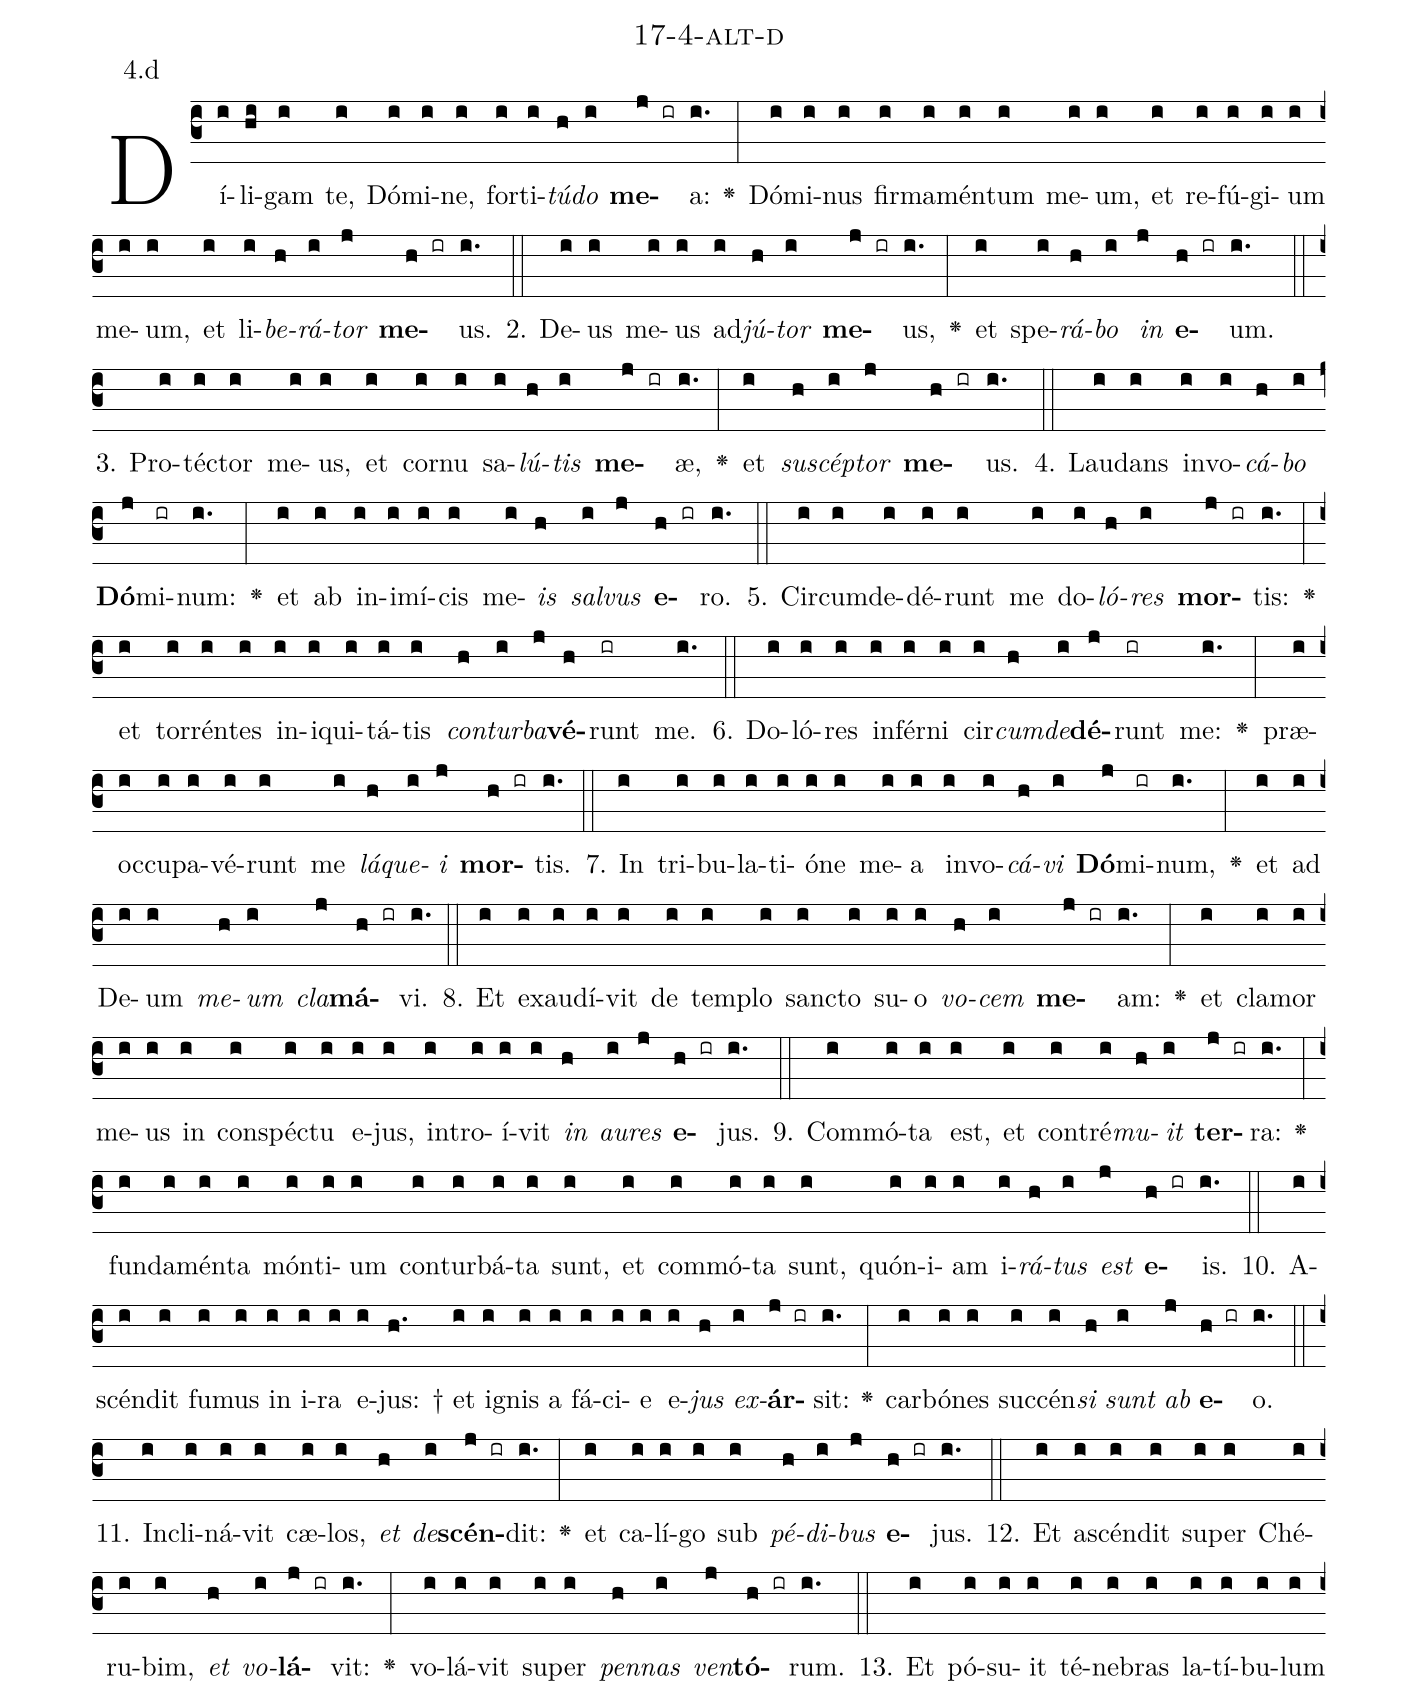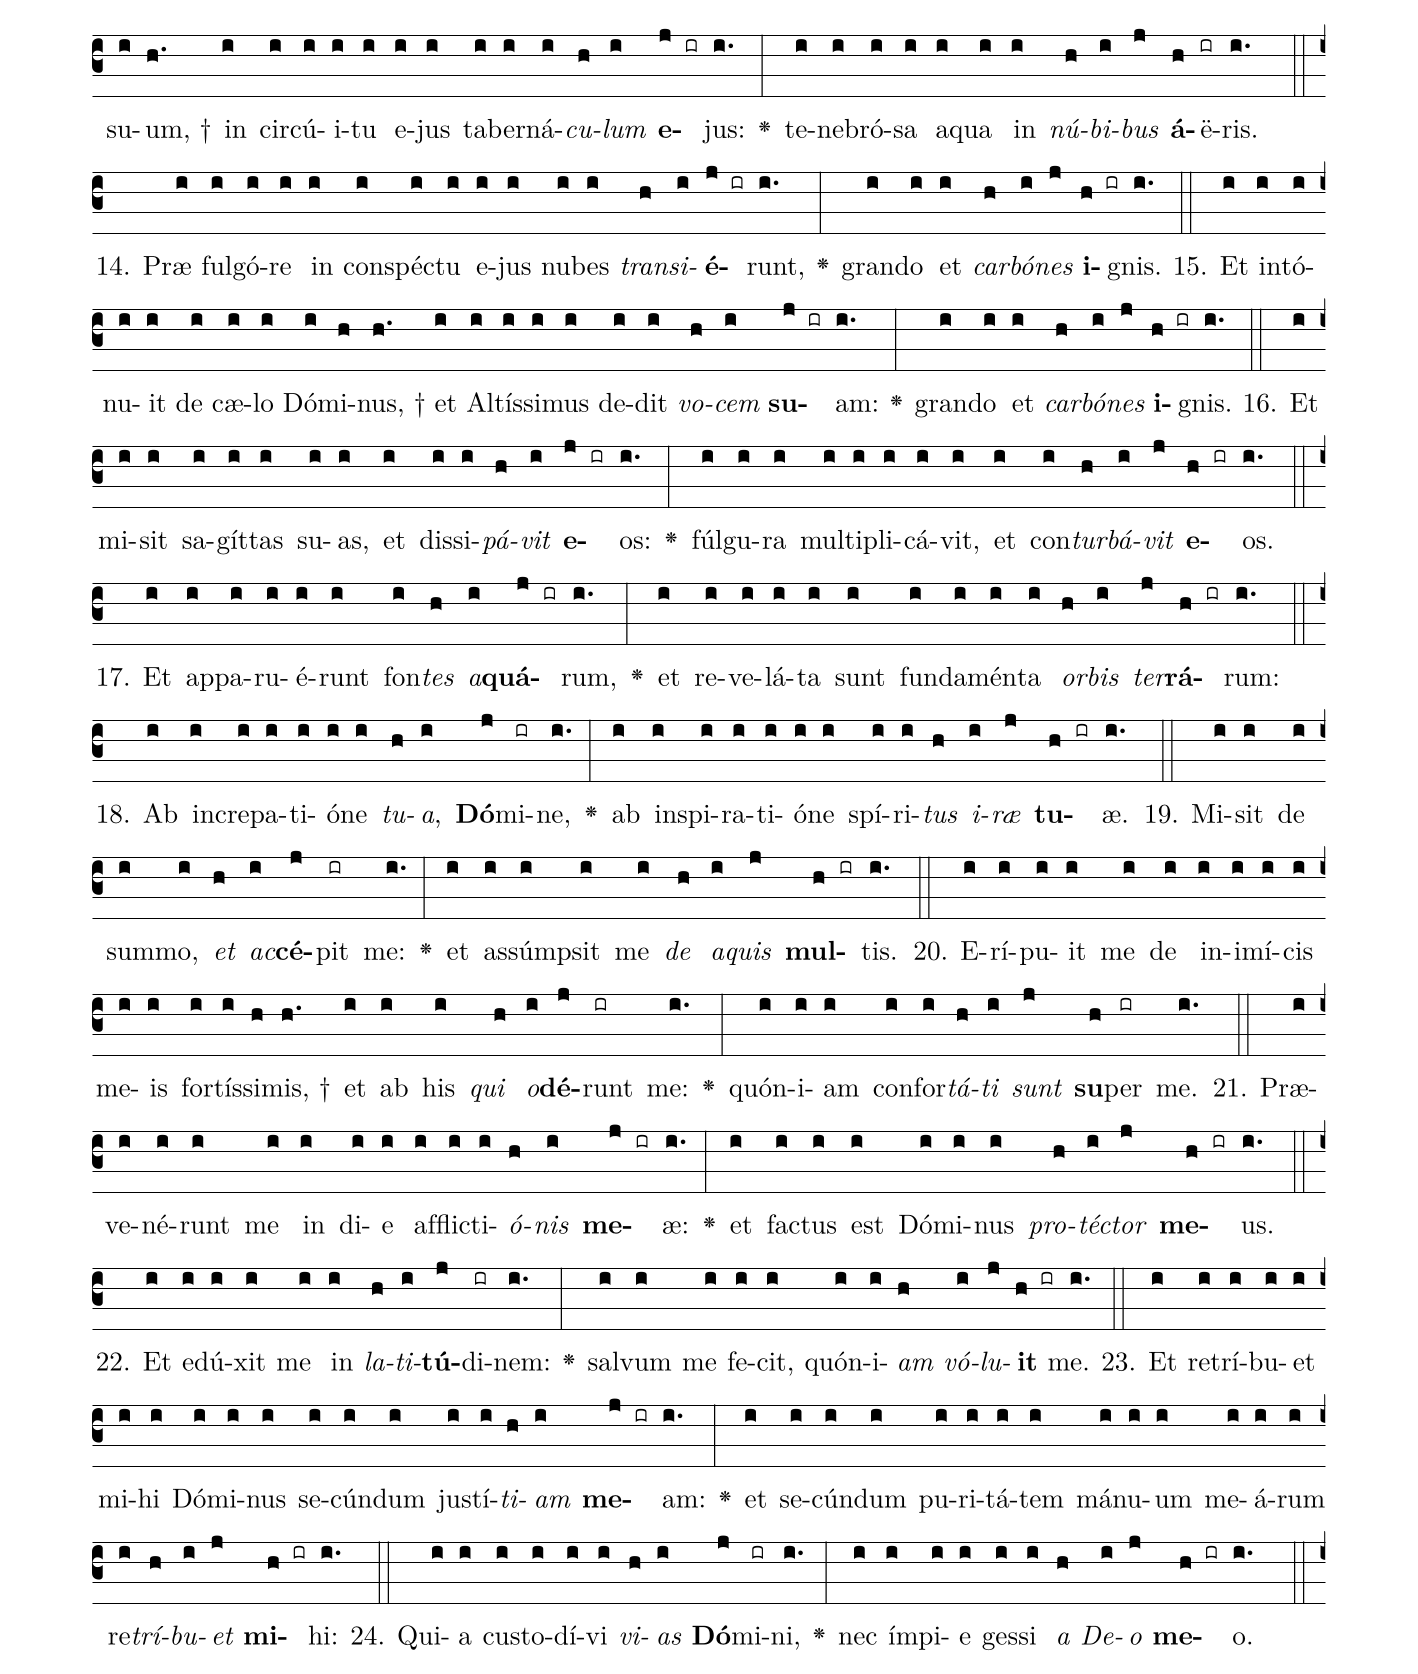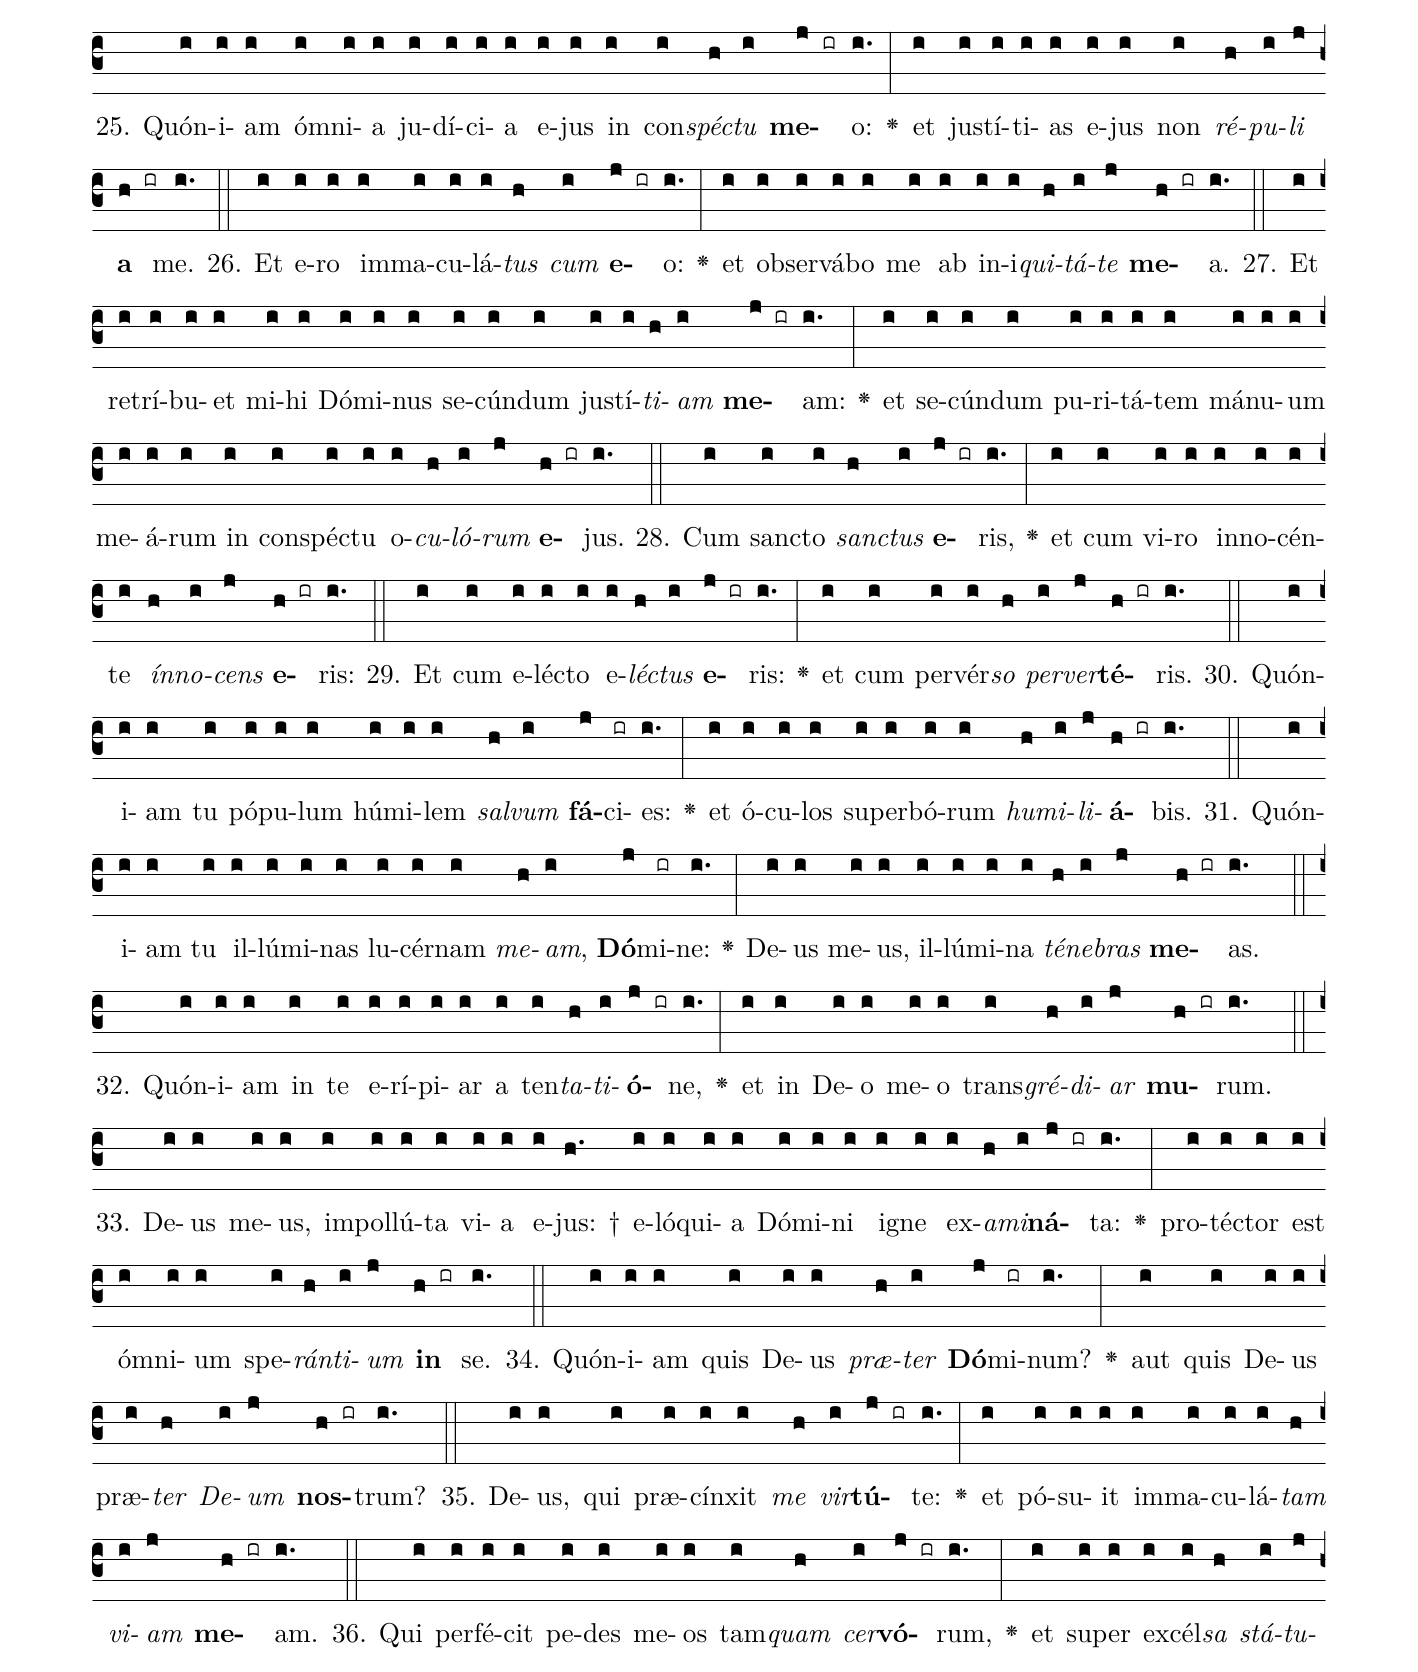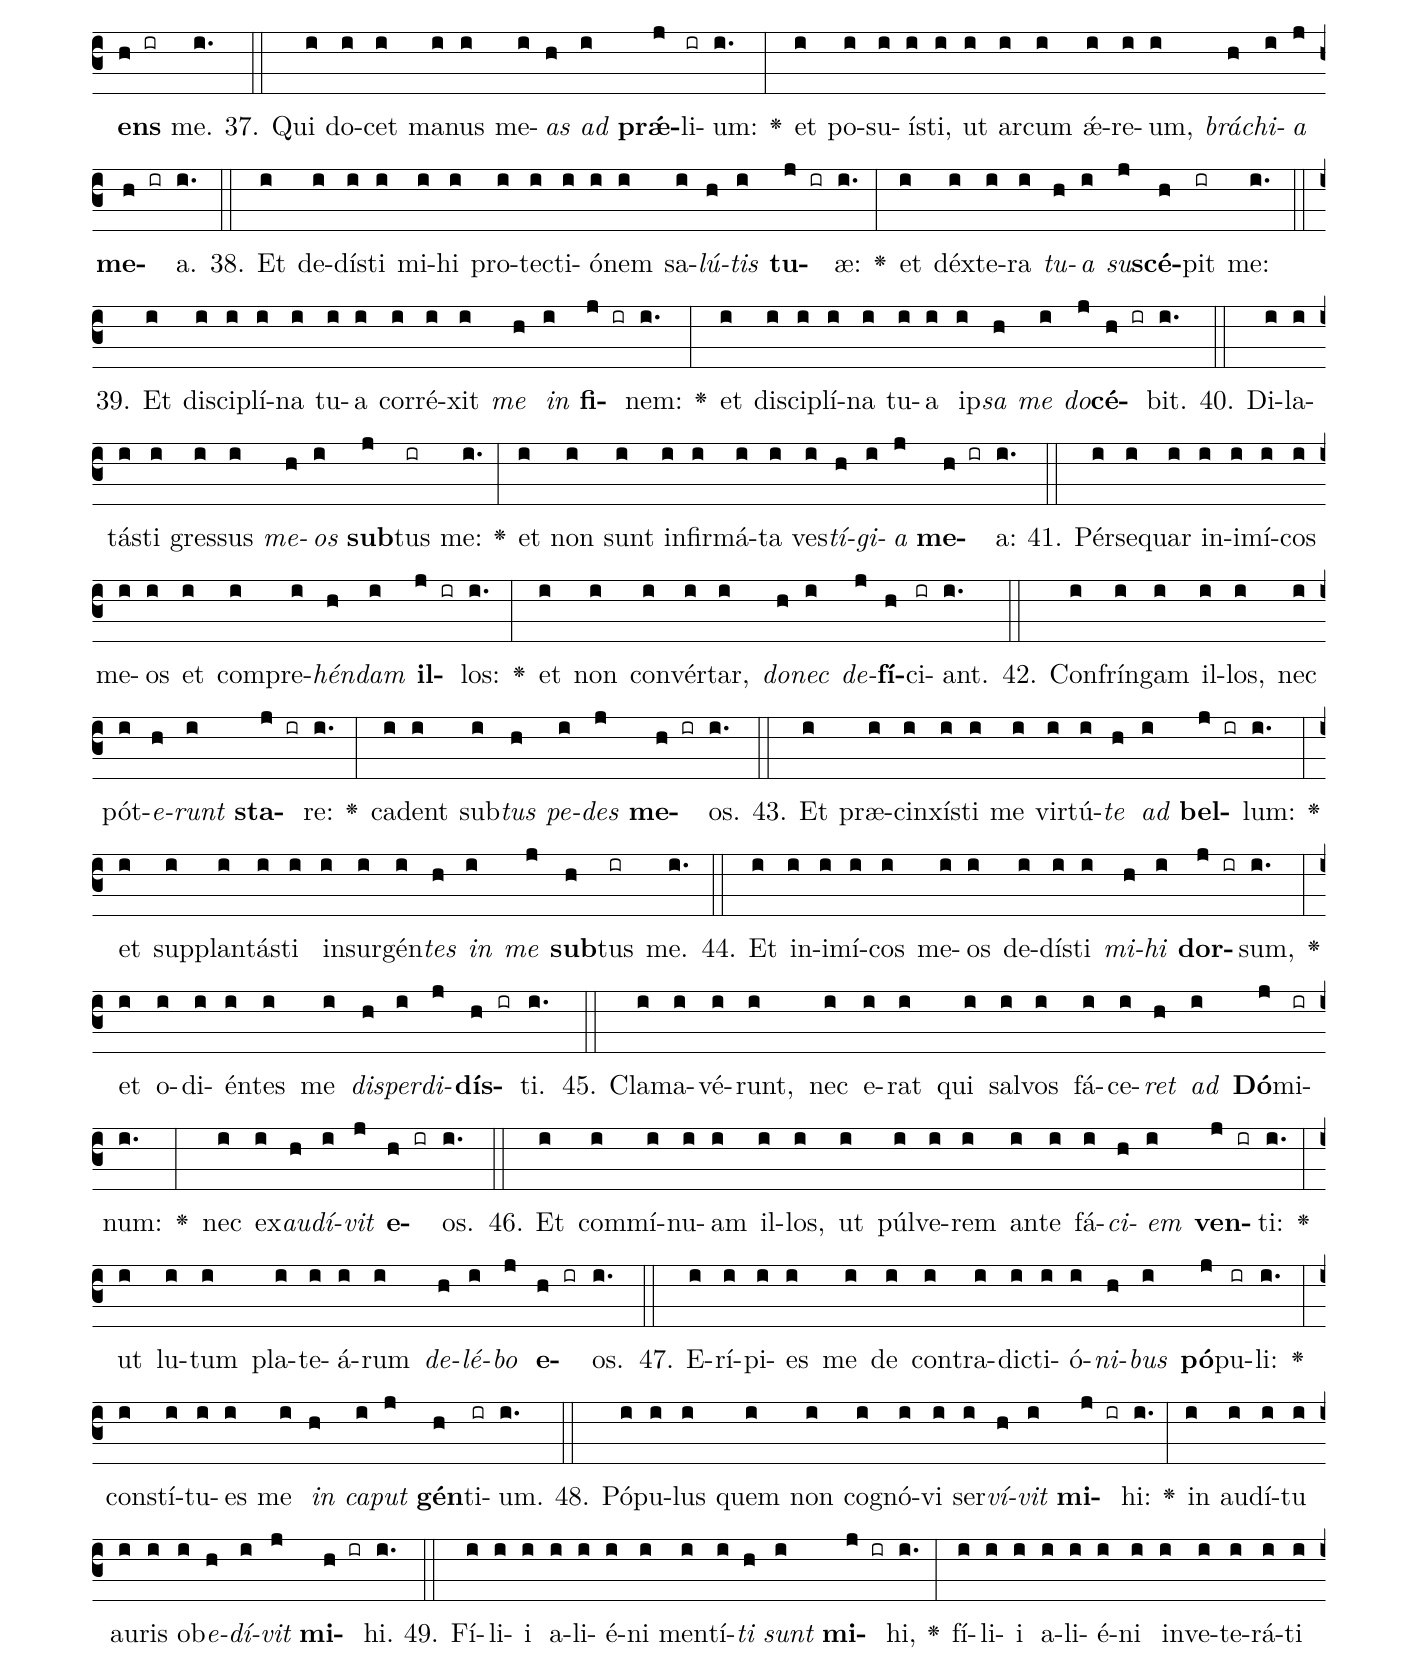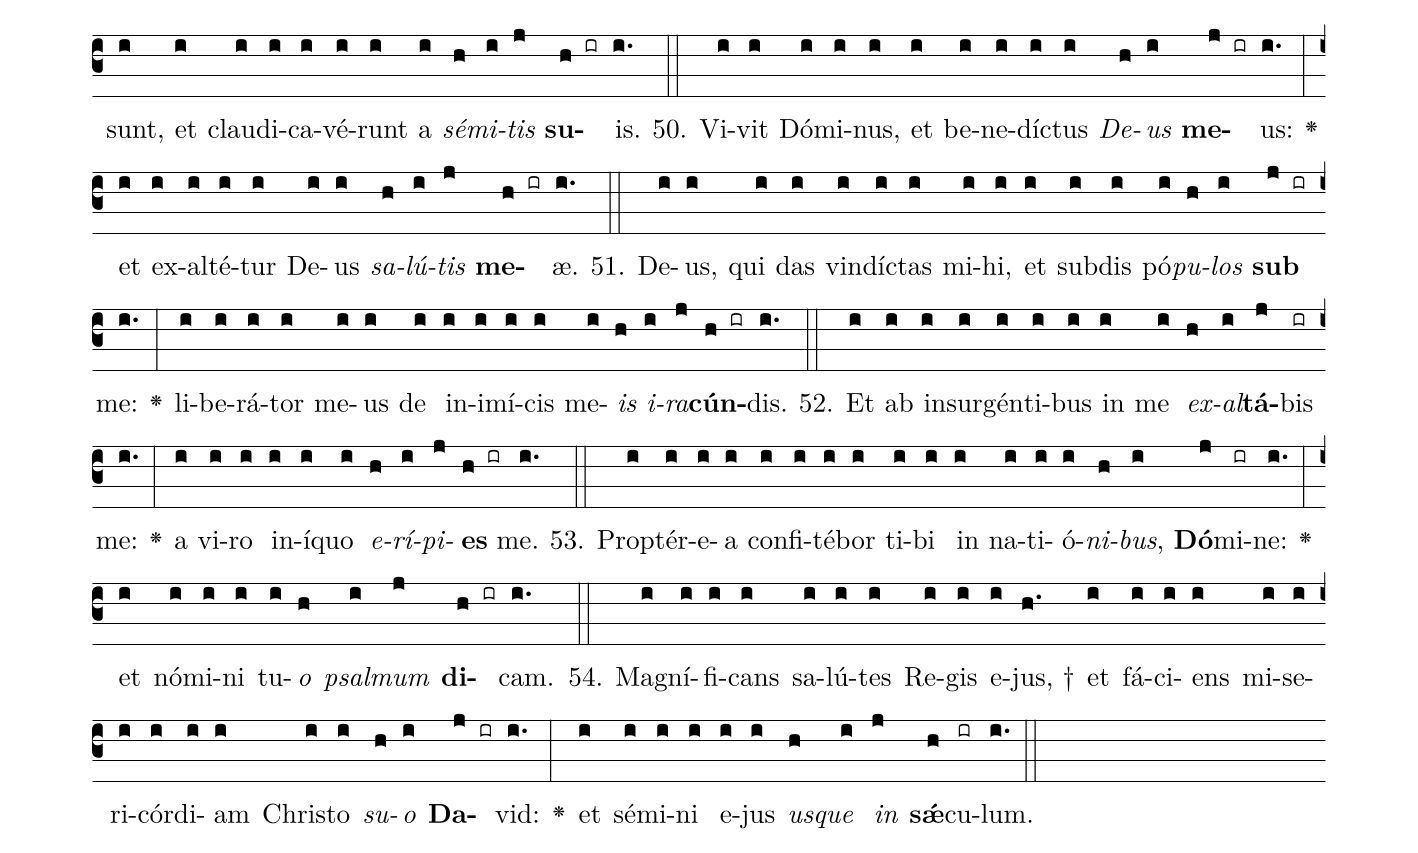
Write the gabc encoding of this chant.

name: 17-4-alt-d;
annotation: 4.d;
%%
(c3)Dí(i)li(hi)gam(i) te,(i) Dó(i)mi(i)ne,(i) for(i)ti(i)<i>tú</i>(h)<i>do</i>(i) <b>me</b>(j ir)a:(i.) <v>\greheightstar</v>(:) Dó(i)mi(i)nus(i) fir(i)ma(i)mén(i)tum(i) me(i)um,(i) et(i) re(i)fú(i)gi(i)um(i) me(i)um,(i) et(i) li(i)<i>be</i>(h)<i>rá</i>(i)<i>tor</i>(j) <b>me</b>(h ir)us.(i.) (::)
2. De(i)us(i) me(i)us(i) ad(i)<i>jú</i>(h)<i>tor</i>(i) <b>me</b>(j ir)us,(i.) <v>\greheightstar</v>(:) et(i) spe(i)<i>rá</i>(h)<i>bo</i>(i) <i>in</i>(j) <b>e</b>(h ir)um.(i.) (::)
3. Pro(i)téc(i)tor(i) me(i)us,(i) et(i) cor(i)nu(i) sa(i)<i>lú</i>(h)<i>tis</i>(i) <b>me</b>(j ir)æ,(i.) <v>\greheightstar</v>(:) et(i) <i>su</i>(h)<i>scép</i>(i)<i>tor</i>(j) <b>me</b>(h ir)us.(i.) (::)
4. Lau(i)dans(i) in(i)vo(i)<i>cá</i>(h)<i>bo</i>(i) <b>Dó</b>(j)mi(ir)num:(i.) <v>\greheightstar</v>(:) et(i) ab(i) in(i)i(i)mí(i)cis(i) me(i)<i>is</i>(h) <i>sal</i>(i)<i>vus</i>(j) <b>e</b>(h ir)ro.(i.) (::)
5. Cir(i)cum(i)de(i)dé(i)runt(i) me(i) do(i)<i>ló</i>(h)<i>res</i>(i) <b>mor</b>(j ir)tis:(i.) <v>\greheightstar</v>(:) et(i) tor(i)rén(i)tes(i) in(i)i(i)qui(i)tá(i)tis(i) <i>con</i>(h)<i>tur</i>(i)<i>ba</i>(j)<b>vé</b>(h)runt(ir) me.(i.) (::)
6. Do(i)ló(i)res(i) in(i)fér(i)ni(i) cir(i)<i>cum</i>(h)<i>de</i>(i)<b>dé</b>(j)runt(ir) me:(i.) <v>\greheightstar</v>(:) præ(i)oc(i)cu(i)pa(i)vé(i)runt(i) me(i) <i>lá</i>(h)<i>que</i>(i)<i>i</i>(j) <b>mor</b>(h ir)tis.(i.) (::)
7. In(i) tri(i)bu(i)la(i)ti(i)ó(i)ne(i) me(i)a(i) in(i)vo(i)<i>cá</i>(h)<i>vi</i>(i) <b>Dó</b>(j)mi(ir)num,(i.) <v>\greheightstar</v>(:) et(i) ad(i) De(i)um(i) <i>me</i>(h)<i>um</i>(i) <i>cla</i>(j)<b>má</b>(h ir)vi.(i.) (::)
8. Et(i) ex(i)au(i)dí(i)vit(i) de(i) tem(i)plo(i) sanc(i)to(i) su(i)o(i) <i>vo</i>(h)<i>cem</i>(i) <b>me</b>(j ir)am:(i.) <v>\greheightstar</v>(:) et(i) cla(i)mor(i) me(i)us(i) in(i) con(i)spéc(i)tu(i) e(i)jus,(i) in(i)tro(i)í(i)vit(i) <i>in</i>(h) <i>au</i>(i)<i>res</i>(j) <b>e</b>(h ir)jus.(i.) (::)
9. Com(i)mó(i)ta(i) est,(i) et(i) con(i)tré(i)<i>mu</i>(h)<i>it</i>(i) <b>ter</b>(j ir)ra:(i.) <v>\greheightstar</v>(:) fun(i)da(i)mén(i)ta(i) món(i)ti(i)um(i) con(i)tur(i)bá(i)ta(i) sunt,(i) et(i) com(i)mó(i)ta(i) sunt,(i) quón(i)i(i)am(i) i(i)<i>rá</i>(h)<i>tus</i>(i) <i>est</i>(j) <b>e</b>(h ir)is.(i.) (::)
10. A(i)scén(i)dit(i) fu(i)mus(i) in(i) i(i)ra(i) e(i)jus: †(h.) et(i) i(i)gnis(i) a(i) fá(i)ci(i)e(i) e(i)<i>jus</i>(h) <i>ex</i>(i)<b>ár</b>(j ir)sit:(i.) <v>\greheightstar</v>(:) car(i)bó(i)nes(i) suc(i)cén(i)<i>si</i>(h) <i>sunt</i>(i) <i>ab</i>(j) <b>e</b>(h ir)o.(i.) (::)
11. In(i)cli(i)ná(i)vit(i) cæ(i)los,(i) <i>et</i>(h) <i>de</i>(i)<b>scén</b>(j ir)dit:(i.) <v>\greheightstar</v>(:) et(i) ca(i)lí(i)go(i) sub(i) <i>pé</i>(h)<i>di</i>(i)<i>bus</i>(j) <b>e</b>(h ir)jus.(i.) (::)
12. Et(i) a(i)scén(i)dit(i) su(i)per(i) Ché(i)ru(i)bim,(i) <i>et</i>(h) <i>vo</i>(i)<b>lá</b>(j ir)vit:(i.) <v>\greheightstar</v>(:) vo(i)lá(i)vit(i) su(i)per(i) <i>pen</i>(h)<i>nas</i>(i) <i>ven</i>(j)<b>tó</b>(h ir)rum.(i.) (::)
13. Et(i) pó(i)su(i)it(i) té(i)ne(i)bras(i) la(i)tí(i)bu(i)lum(i) su(i)um, †(h.) in(i) cir(i)cú(i)i(i)tu(i) e(i)jus(i) ta(i)ber(i)ná(i)<i>cu</i>(h)<i>lum</i>(i) <b>e</b>(j ir)jus:(i.) <v>\greheightstar</v>(:) te(i)ne(i)bró(i)sa(i) a(i)qua(i) in(i) <i>nú</i>(h)<i>bi</i>(i)<i>bus</i>(j) <b>á</b>(h)ë(ir)ris.(i.) (::)
14. Præ(i) ful(i)gó(i)re(i) in(i) con(i)spéc(i)tu(i) e(i)jus(i) nu(i)bes(i) <i>trans</i>(h)<i>i</i>(i)<b>é</b>(j ir)runt,(i.) <v>\greheightstar</v>(:) gran(i)do(i) et(i) <i>car</i>(h)<i>bó</i>(i)<i>nes</i>(j) <b>i</b>(h ir)gnis.(i.) (::)
15. Et(i) in(i)tó(i)nu(i)it(i) de(i) cæ(i)lo(i) Dó(i)mi(h)nus, †(h.) et(i) Al(i)tís(i)si(i)mus(i) de(i)dit(i) <i>vo</i>(h)<i>cem</i>(i) <b>su</b>(j ir)am:(i.) <v>\greheightstar</v>(:) gran(i)do(i) et(i) <i>car</i>(h)<i>bó</i>(i)<i>nes</i>(j) <b>i</b>(h ir)gnis.(i.) (::)
16. Et(i) mi(i)sit(i) sa(i)gít(i)tas(i) su(i)as,(i) et(i) dis(i)si(i)<i>pá</i>(h)<i>vit</i>(i) <b>e</b>(j ir)os:(i.) <v>\greheightstar</v>(:) fúl(i)gu(i)ra(i) mul(i)ti(i)pli(i)cá(i)vit,(i) et(i) con(i)<i>tur</i>(h)<i>bá</i>(i)<i>vit</i>(j) <b>e</b>(h ir)os.(i.) (::)
17. Et(i) ap(i)pa(i)ru(i)é(i)runt(i) fon(i)<i>tes</i>(h) <i>a</i>(i)<b>quá</b>(j ir)rum,(i.) <v>\greheightstar</v>(:) et(i) re(i)ve(i)lá(i)ta(i) sunt(i) fun(i)da(i)mén(i)ta(i) <i>or</i>(h)<i>bis</i>(i) <i>ter</i>(j)<b>rá</b>(h ir)rum:(i.) (::)
18. Ab(i) in(i)cre(i)pa(i)ti(i)ó(i)ne(i) <i>tu</i>(h)<i>a</i>,(i) <b>Dó</b>(j)mi(ir)ne,(i.) <v>\greheightstar</v>(:) ab(i) in(i)spi(i)ra(i)ti(i)ó(i)ne(i) spí(i)ri(i)<i>tus</i>(h) <i>i</i>(i)<i>ræ</i>(j) <b>tu</b>(h ir)æ.(i.) (::)
19. Mi(i)sit(i) de(i) sum(i)mo,(i) <i>et</i>(h) <i>ac</i>(i)<b>cé</b>(j)pit(ir) me:(i.) <v>\greheightstar</v>(:) et(i) as(i)súmp(i)sit(i) me(i) <i>de</i>(h) <i>a</i>(i)<i>quis</i>(j) <b>mul</b>(h ir)tis.(i.) (::)
20. E(i)rí(i)pu(i)it(i) me(i) de(i) in(i)i(i)mí(i)cis(i) me(i)is(i) for(i)tís(i)si(h)mis, †(h.) et(i) ab(i) his(i) <i>qui</i>(h) <i>o</i>(i)<b>dé</b>(j)runt(ir) me:(i.) <v>\greheightstar</v>(:) quón(i)i(i)am(i) con(i)for(i)<i>tá</i>(h)<i>ti</i>(i) <i>sunt</i>(j) <b>su</b>(h)per(ir) me.(i.) (::)
21. Præ(i)ve(i)né(i)runt(i) me(i) in(i) di(i)e(i) af(i)flic(i)ti(i)<i>ó</i>(h)<i>nis</i>(i) <b>me</b>(j ir)æ:(i.) <v>\greheightstar</v>(:) et(i) fac(i)tus(i) est(i) Dó(i)mi(i)nus(i) <i>pro</i>(h)<i>téc</i>(i)<i>tor</i>(j) <b>me</b>(h ir)us.(i.) (::)
22. Et(i) e(i)dú(i)xit(i) me(i) in(i) <i>la</i>(h)<i>ti</i>(i)<b>tú</b>(j)di(ir)nem:(i.) <v>\greheightstar</v>(:) sal(i)vum(i) me(i) fe(i)cit,(i) quón(i)i(i)<i>am</i>(h) <i>vó</i>(i)<i>lu</i>(j)<b>it</b>(h ir) me.(i.) (::)
23. Et(i) re(i)trí(i)bu(i)et(i) mi(i)hi(i) Dó(i)mi(i)nus(i) se(i)cún(i)dum(i) jus(i)tí(i)<i>ti</i>(h)<i>am</i>(i) <b>me</b>(j ir)am:(i.) <v>\greheightstar</v>(:) et(i) se(i)cún(i)dum(i) pu(i)ri(i)tá(i)tem(i) má(i)nu(i)um(i) me(i)á(i)rum(i) re(i)<i>trí</i>(h)<i>bu</i>(i)<i>et</i>(j) <b>mi</b>(h ir)hi:(i.) (::)
24. Qui(i)a(i) cus(i)to(i)dí(i)vi(i) <i>vi</i>(h)<i>as</i>(i) <b>Dó</b>(j)mi(ir)ni,(i.) <v>\greheightstar</v>(:) nec(i) ím(i)pi(i)e(i) ges(i)si(i) <i>a</i>(h) <i>De</i>(i)<i>o</i>(j) <b>me</b>(h ir)o.(i.) (::)
25. Quón(i)i(i)am(i) óm(i)ni(i)a(i) ju(i)dí(i)ci(i)a(i) e(i)jus(i) in(i) con(i)<i>spéc</i>(h)<i>tu</i>(i) <b>me</b>(j ir)o:(i.) <v>\greheightstar</v>(:) et(i) jus(i)tí(i)ti(i)as(i) e(i)jus(i) non(i) <i>ré</i>(h)<i>pu</i>(i)<i>li</i>(j) <b>a</b>(h ir) me.(i.) (::)
26. Et(i) e(i)ro(i) im(i)ma(i)cu(i)lá(i)<i>tus</i>(h) <i>cum</i>(i) <b>e</b>(j ir)o:(i.) <v>\greheightstar</v>(:) et(i) ob(i)ser(i)vá(i)bo(i) me(i) ab(i) in(i)i(i)<i>qui</i>(h)<i>tá</i>(i)<i>te</i>(j) <b>me</b>(h ir)a.(i.) (::)
27. Et(i) re(i)trí(i)bu(i)et(i) mi(i)hi(i) Dó(i)mi(i)nus(i) se(i)cún(i)dum(i) jus(i)tí(i)<i>ti</i>(h)<i>am</i>(i) <b>me</b>(j ir)am:(i.) <v>\greheightstar</v>(:) et(i) se(i)cún(i)dum(i) pu(i)ri(i)tá(i)tem(i) má(i)nu(i)um(i) me(i)á(i)rum(i) in(i) con(i)spéc(i)tu(i) o(i)<i>cu</i>(h)<i>ló</i>(i)<i>rum</i>(j) <b>e</b>(h ir)jus.(i.) (::)
28. Cum(i) sanc(i)to(i) <i>sanc</i>(h)<i>tus</i>(i) <b>e</b>(j ir)ris,(i.) <v>\greheightstar</v>(:) et(i) cum(i) vi(i)ro(i) in(i)no(i)cén(i)te(i) <i>ín</i>(h)<i>no</i>(i)<i>cens</i>(j) <b>e</b>(h ir)ris:(i.) (::)
29. Et(i) cum(i) e(i)léc(i)to(i) e(i)<i>léc</i>(h)<i>tus</i>(i) <b>e</b>(j ir)ris:(i.) <v>\greheightstar</v>(:) et(i) cum(i) per(i)vér(i)<i>so</i>(h) <i>per</i>(i)<i>ver</i>(j)<b>té</b>(h ir)ris.(i.) (::)
30. Quón(i)i(i)am(i) tu(i) pó(i)pu(i)lum(i) hú(i)mi(i)lem(i) <i>sal</i>(h)<i>vum</i>(i) <b>fá</b>(j)ci(ir)es:(i.) <v>\greheightstar</v>(:) et(i) ó(i)cu(i)los(i) su(i)per(i)bó(i)rum(i) <i>hu</i>(h)<i>mi</i>(i)<i>li</i>(j)<b>á</b>(h ir)bis.(i.) (::)
31. Quón(i)i(i)am(i) tu(i) il(i)lú(i)mi(i)nas(i) lu(i)cér(i)nam(i) <i>me</i>(h)<i>am</i>,(i) <b>Dó</b>(j)mi(ir)ne:(i.) <v>\greheightstar</v>(:) De(i)us(i) me(i)us,(i) il(i)lú(i)mi(i)na(i) <i>té</i>(h)<i>ne</i>(i)<i>bras</i>(j) <b>me</b>(h ir)as.(i.) (::)
32. Quón(i)i(i)am(i) in(i) te(i) e(i)rí(i)pi(i)ar(i) a(i) ten(i)<i>ta</i>(h)<i>ti</i>(i)<b>ó</b>(j ir)ne,(i.) <v>\greheightstar</v>(:) et(i) in(i) De(i)o(i) me(i)o(i) trans(i)<i>gré</i>(h)<i>di</i>(i)<i>ar</i>(j) <b>mu</b>(h ir)rum.(i.) (::)
33. De(i)us(i) me(i)us,(i) im(i)pol(i)lú(i)ta(i) vi(i)a(i) e(i)jus: †(h.) e(i)ló(i)qui(i)a(i) Dó(i)mi(i)ni(i) i(i)gne(i) ex(i)<i>a</i>(h)<i>mi</i>(i)<b>ná</b>(j ir)ta:(i.) <v>\greheightstar</v>(:) pro(i)téc(i)tor(i) est(i) óm(i)ni(i)um(i) spe(i)<i>rán</i>(h)<i>ti</i>(i)<i>um</i>(j) <b>in</b>(h ir) se.(i.) (::)
34. Quón(i)i(i)am(i) quis(i) De(i)us(i) <i>præ</i>(h)<i>ter</i>(i) <b>Dó</b>(j)mi(ir)num?(i.) <v>\greheightstar</v>(:) aut(i) quis(i) De(i)us(i) præ(i)<i>ter</i>(h) <i>De</i>(i)<i>um</i>(j) <b>nos</b>(h ir)trum?(i.) (::)
35. De(i)us,(i) qui(i) præ(i)cín(i)xit(i) <i>me</i>(h) <i>vir</i>(i)<b>tú</b>(j ir)te:(i.) <v>\greheightstar</v>(:) et(i) pó(i)su(i)it(i) im(i)ma(i)cu(i)lá(i)<i>tam</i>(h) <i>vi</i>(i)<i>am</i>(j) <b>me</b>(h ir)am.(i.) (::)
36. Qui(i) per(i)fé(i)cit(i) pe(i)des(i) me(i)os(i) tam(i)<i>quam</i>(h) <i>cer</i>(i)<b>vó</b>(j ir)rum,(i.) <v>\greheightstar</v>(:) et(i) su(i)per(i) ex(i)cél(i)<i>sa</i>(h) <i>stá</i>(i)<i>tu</i>(j)<b>ens</b>(h ir) me.(i.) (::)
37. Qui(i) do(i)cet(i) ma(i)nus(i) me(i)<i>as</i>(h) <i>ad</i>(i) <b>prǽ</b>(j)li(ir)um:(i.) <v>\greheightstar</v>(:) et(i) po(i)su(i)ís(i)ti,(i) ut(i) ar(i)cum(i) ǽ(i)re(i)um,(i) <i>brá</i>(h)<i>chi</i>(i)<i>a</i>(j) <b>me</b>(h ir)a.(i.) (::)
38. Et(i) de(i)dís(i)ti(i) mi(i)hi(i) pro(i)tec(i)ti(i)ó(i)nem(i) sa(i)<i>lú</i>(h)<i>tis</i>(i) <b>tu</b>(j ir)æ:(i.) <v>\greheightstar</v>(:) et(i) déx(i)te(i)ra(i) <i>tu</i>(h)<i>a</i>(i) <i>su</i>(j)<b>scé</b>(h)pit(ir) me:(i.) (::)
39. Et(i) di(i)sci(i)plí(i)na(i) tu(i)a(i) cor(i)ré(i)xit(i) <i>me</i>(h) <i>in</i>(i) <b>fi</b>(j ir)nem:(i.) <v>\greheightstar</v>(:) et(i) di(i)sci(i)plí(i)na(i) tu(i)a(i) ip(i)<i>sa</i>(h) <i>me</i>(i) <i>do</i>(j)<b>cé</b>(h ir)bit.(i.) (::)
40. Di(i)la(i)tás(i)ti(i) gres(i)sus(i) <i>me</i>(h)<i>os</i>(i) <b>sub</b>(j)tus(ir) me:(i.) <v>\greheightstar</v>(:) et(i) non(i) sunt(i) in(i)fir(i)má(i)ta(i) ves(i)<i>tí</i>(h)<i>gi</i>(i)<i>a</i>(j) <b>me</b>(h ir)a:(i.) (::)
41. Pér(i)se(i)quar(i) in(i)i(i)mí(i)cos(i) me(i)os(i) et(i) com(i)pre(i)<i>hén</i>(h)<i>dam</i>(i) <b>il</b>(j ir)los:(i.) <v>\greheightstar</v>(:) et(i) non(i) con(i)vér(i)tar,(i) <i>do</i>(h)<i>nec</i>(i) <i>de</i>(j)<b>fí</b>(h)ci(ir)ant.(i.) (::)
42. Con(i)frín(i)gam(i) il(i)los,(i) nec(i) pót(i)<i>e</i>(h)<i>runt</i>(i) <b>sta</b>(j ir)re:(i.) <v>\greheightstar</v>(:) ca(i)dent(i) sub(i)<i>tus</i>(h) <i>pe</i>(i)<i>des</i>(j) <b>me</b>(h ir)os.(i.) (::)
43. Et(i) præ(i)cin(i)xís(i)ti(i) me(i) vir(i)tú(i)<i>te</i>(h) <i>ad</i>(i) <b>bel</b>(j ir)lum:(i.) <v>\greheightstar</v>(:) et(i) sup(i)plan(i)tás(i)ti(i) in(i)sur(i)gén(i)<i>tes</i>(h) <i>in</i>(i) <i>me</i>(j) <b>sub</b>(h)tus(ir) me.(i.) (::)
44. Et(i) in(i)i(i)mí(i)cos(i) me(i)os(i) de(i)dís(i)ti(i) <i>mi</i>(h)<i>hi</i>(i) <b>dor</b>(j ir)sum,(i.) <v>\greheightstar</v>(:) et(i) o(i)di(i)én(i)tes(i) me(i) <i>dis</i>(h)<i>per</i>(i)<i>di</i>(j)<b>dís</b>(h ir)ti.(i.) (::)
45. Cla(i)ma(i)vé(i)runt,(i) nec(i) e(i)rat(i) qui(i) sal(i)vos(i) fá(i)ce(i)<i>ret</i>(h) <i>ad</i>(i) <b>Dó</b>(j)mi(ir)num:(i.) <v>\greheightstar</v>(:) nec(i) ex(i)<i>au</i>(h)<i>dí</i>(i)<i>vit</i>(j) <b>e</b>(h ir)os.(i.) (::)
46. Et(i) com(i)mí(i)nu(i)am(i) il(i)los,(i) ut(i) púl(i)ve(i)rem(i) an(i)te(i) fá(i)<i>ci</i>(h)<i>em</i>(i) <b>ven</b>(j ir)ti:(i.) <v>\greheightstar</v>(:) ut(i) lu(i)tum(i) pla(i)te(i)á(i)rum(i) <i>de</i>(h)<i>lé</i>(i)<i>bo</i>(j) <b>e</b>(h ir)os.(i.) (::)
47. E(i)rí(i)pi(i)es(i) me(i) de(i) con(i)tra(i)dic(i)ti(i)ó(i)<i>ni</i>(h)<i>bus</i>(i) <b>pó</b>(j)pu(ir)li:(i.) <v>\greheightstar</v>(:) con(i)stí(i)tu(i)es(i) me(i) <i>in</i>(h) <i>ca</i>(i)<i>put</i>(j) <b>gén</b>(h)ti(ir)um.(i.) (::)
48. Pó(i)pu(i)lus(i) quem(i) non(i) co(i)gnó(i)vi(i) ser(i)<i>ví</i>(h)<i>vit</i>(i) <b>mi</b>(j ir)hi:(i.) <v>\greheightstar</v>(:) in(i) au(i)dí(i)tu(i) au(i)ris(i) ob(i)<i>e</i>(h)<i>dí</i>(i)<i>vit</i>(j) <b>mi</b>(h ir)hi.(i.) (::)
49. Fí(i)li(i)i(i) a(i)li(i)é(i)ni(i) men(i)tí(i)<i>ti</i>(h) <i>sunt</i>(i) <b>mi</b>(j ir)hi,(i.) <v>\greheightstar</v>(:) fí(i)li(i)i(i) a(i)li(i)é(i)ni(i) in(i)ve(i)te(i)rá(i)ti(i) sunt,(i) et(i) clau(i)di(i)ca(i)vé(i)runt(i) a(i) <i>sé</i>(h)<i>mi</i>(i)<i>tis</i>(j) <b>su</b>(h ir)is.(i.) (::)
50. Vi(i)vit(i) Dó(i)mi(i)nus,(i) et(i) be(i)ne(i)díc(i)tus(i) <i>De</i>(h)<i>us</i>(i) <b>me</b>(j ir)us:(i.) <v>\greheightstar</v>(:) et(i) ex(i)al(i)té(i)tur(i) De(i)us(i) <i>sa</i>(h)<i>lú</i>(i)<i>tis</i>(j) <b>me</b>(h ir)æ.(i.) (::)
51. De(i)us,(i) qui(i) das(i) vin(i)díc(i)tas(i) mi(i)hi,(i) et(i) sub(i)dis(i) pó(i)<i>pu</i>(h)<i>los</i>(i) <b>sub</b>(j ir) me:(i.) <v>\greheightstar</v>(:) li(i)be(i)rá(i)tor(i) me(i)us(i) de(i) in(i)i(i)mí(i)cis(i) me(i)<i>is</i>(h) <i>i</i>(i)<i>ra</i>(j)<b>cún</b>(h ir)dis.(i.) (::)
52. Et(i) ab(i) in(i)sur(i)gén(i)ti(i)bus(i) in(i) me(i) <i>ex</i>(h)<i>al</i>(i)<b>tá</b>(j)bis(ir) me:(i.) <v>\greheightstar</v>(:) a(i) vi(i)ro(i) in(i)í(i)quo(i) <i>e</i>(h)<i>rí</i>(i)<i>pi</i>(j)<b>es</b>(h ir) me.(i.) (::)
53. Prop(i)tér(i)e(i)a(i) con(i)fi(i)té(i)bor(i) ti(i)bi(i) in(i) na(i)ti(i)ó(i)<i>ni</i>(h)<i>bus</i>,(i) <b>Dó</b>(j)mi(ir)ne:(i.) <v>\greheightstar</v>(:) et(i) nó(i)mi(i)ni(i) tu(i)<i>o</i>(h) <i>psal</i>(i)<i>mum</i>(j) <b>di</b>(h ir)cam.(i.) (::)
54. Ma(i)gní(i)fi(i)cans(i) sa(i)lú(i)tes(i) Re(i)gis(i) e(i)jus, †(h.) et(i) fá(i)ci(i)ens(i) mi(i)se(i)ri(i)cór(i)di(i)am(i) Chris(i)to(i) <i>su</i>(h)<i>o</i>(i) <b>Da</b>(j ir)vid:(i.) <v>\greheightstar</v>(:) et(i) sé(i)mi(i)ni(i) e(i)jus(i) <i>us</i>(h)<i>que</i>(i) <i>in</i>(j) <b>sǽ</b>(h)cu(ir)lum.(i.) (::)
